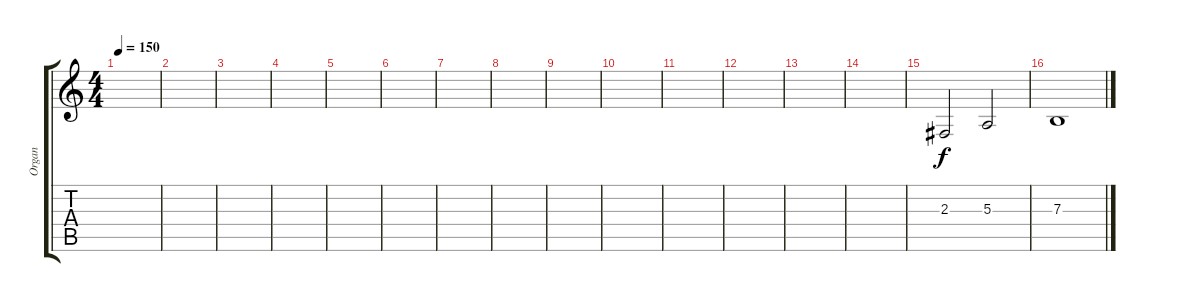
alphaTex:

\track ("Organ" "Organ") {instrument churchorgan}
\staff {score tabs}
\tuning (Db4 Ab3 E3 B2 Gb2 Db2) {hide}
\ts (4 4)
\tempo 150
\clef g2
\ks c
|
|
|
|
|
|
|
|
|
|
|
|
|
|
2.3.2{dy f} 5.3.2 |
7.3.1
